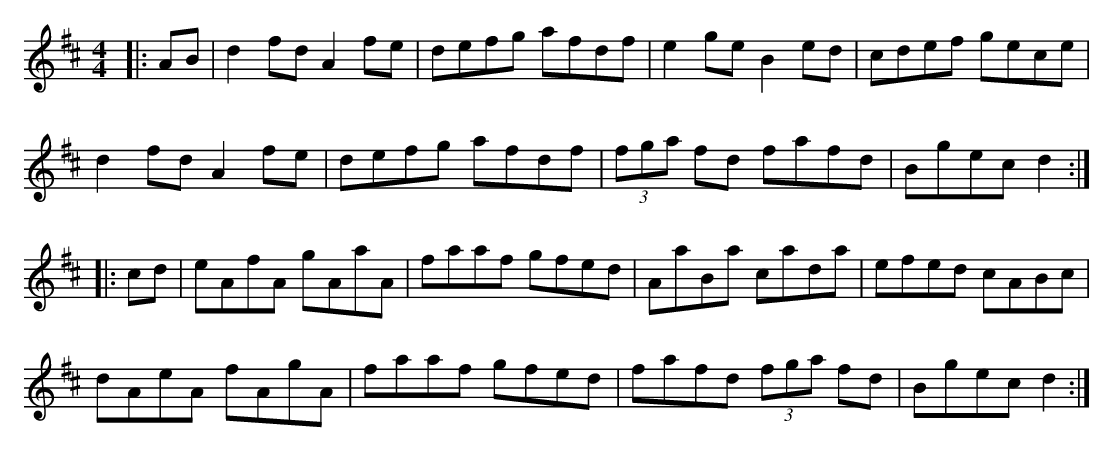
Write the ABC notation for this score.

X:1
M:4/4
K:D
|:AB|d2fd A2fe|defg afdf|e2 ge B2ed|cdef gece|
d2fd A2fe|defg afdf|(3fga fd fafd|Bgec d2:|
|:cd|eAfA gAaA|faaf gfed|AaBa cada|efed cABc|
dAeA fAgA|faaf gfed|fafd (3fga fd|Bgec d2:|
